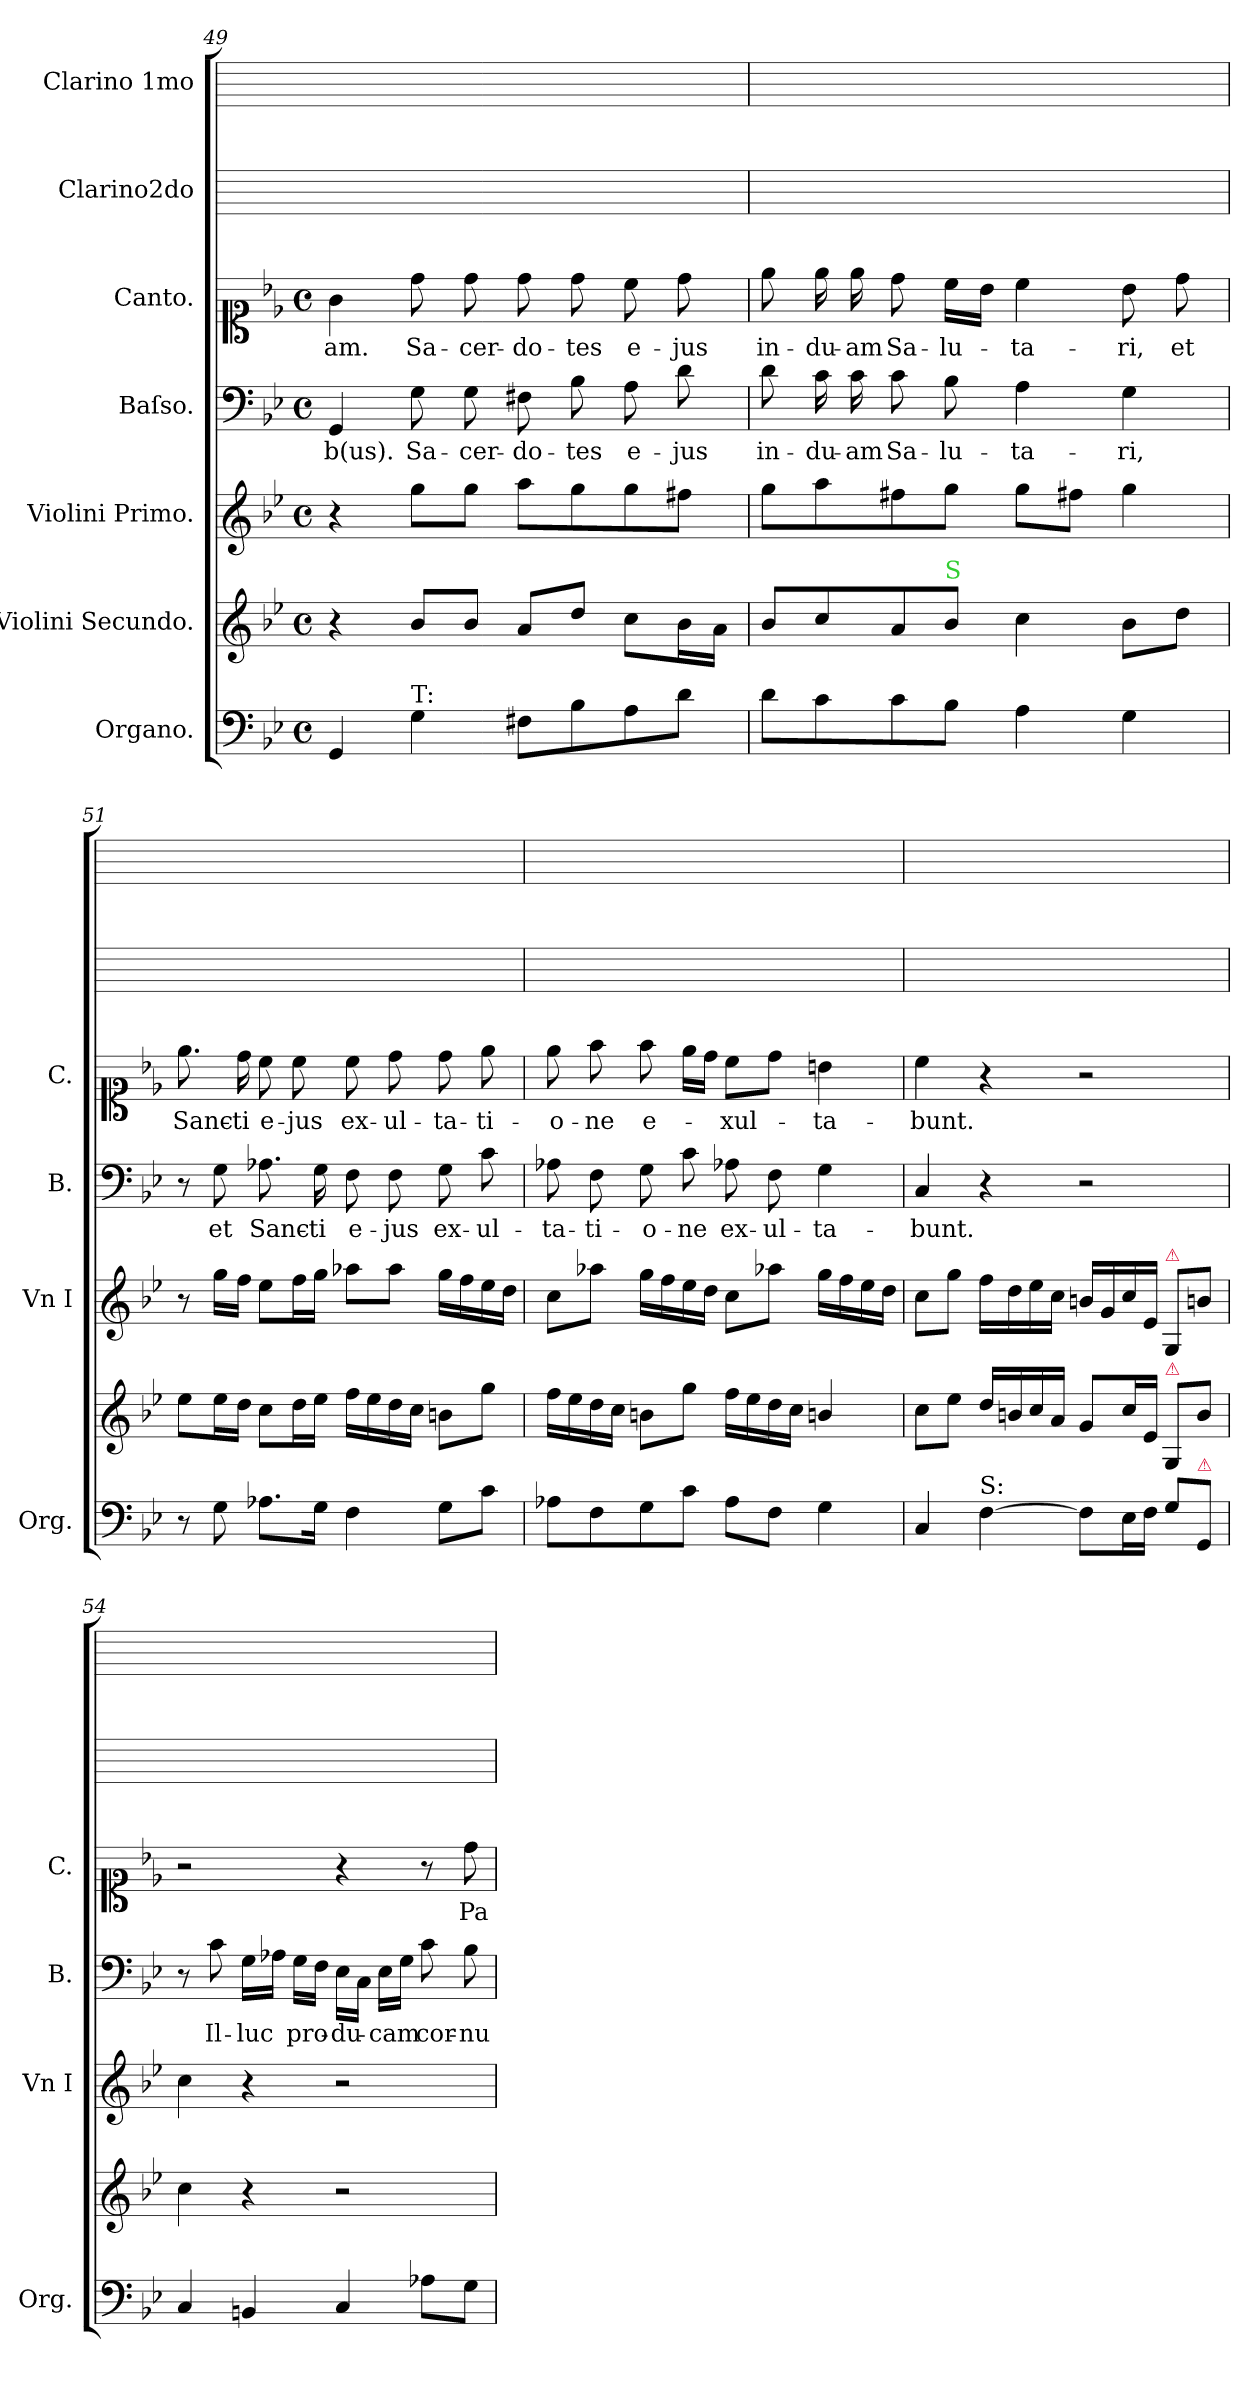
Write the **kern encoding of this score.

**kern	**kern	**kern	**kern	**text	**kern	**text	**kern	**kern
*part7	*part6	*part5	*part4	*part4	*part3	*part3	*part2	*part1
*staff7	*staff6	*staff5	*staff4	*staff4	*staff3	*staff3	*staff2	*staff1
*I"Organo.	*I"Violini Secundo.	*I"Violini Primo.	*I"Baſso.	*	*I"Canto.	*	*I"Clarino2do	*I"Clarino 1mo
*I'Org.	*	*I'Vn I	*I'B.	*	*I'C.	*	*	*
*clefF4	*clefG2	*clefG2	*clefF4	*	*clefC1	*	*	*
*k[b-e-]	*k[b-e-]	*k[b-e-]	*k[b-e-]	*	*k[b-e-]	*	*	*
*B-:	*B-:	*B-:	*B-:	*	*B-:	*	*	*
*M4/4	*M4/4	*M4/4	*M4/4	*	*M4/4	*	*	*
*met(c)	*met(c)	*met(c)	*met(c)	*	*met(c)	*	*	*
=49	=49	=49	=49	=49	=49	=49	=49	=49
4GG/	4r	4r	4GG/	-b(us).	4g\	-am.	1ryy	1ryy
!LO:TX:a:t=T&colon;	!	!	!	!	!	!	!	!
4G\	8b-/L	8gg\L	8G\	Sa-	8dd\	Sa-	.	.
.	8b-/J	8gg\J	8G\	-cer-	8dd\	-cer-	.	.
8F#X\L	8a/L	8aa\L	8F#X\	-do-	8dd\	-do-	.	.
8B-\	8dd/J	8gg\	8B-\	-tes	8dd\	-tes	.	.
8A\	8cc\L	8gg\	8A\	e-	8cc\	e-	.	.
8d\J	16b-\L	8ff#X\J	8d\	-jus	8dd\	-jus	.	.
.	16a\JJ	.	.	.	.	.	.	.
=50	=50	=50	=50	=50	=50	=50	=50	=50
8d\L	8b-/L	8gg\L	8d\	in-	8ee-\	in-	1ryy	1ryy
8c\	8cc/	8aa\	16c\	-du-	16ee-\	-du-	.	.
.	.	.	16c\	-am	16ee-\	-am	.	.
8c\	8a/	8ff#X\	8c\	Sa-	8dd\	Sa-	.	.
!	!LO:TX:a:color=limegreen:t=S	!	!	!	!	!	!	!
8B-\J	8b-/J	8gg\J	8B-\	-lu-	16cc\LL	-lu-	.	.
.	.	.	.	.	16b-\JJ	.	.	.
4A\	4cc\	8gg\L	4A\	-ta-	4cc\	-ta-	.	.
.	.	8ff#X\J	.	.	.	.	.	.
4G\	8b-\L	4gg\	4G\	-ri,	8b-\	-ri,	.	.
.	8dd\J	.	.	.	8dd\	et	.	.
=51	=51	=51	=51	=51	=51	=51	=51	=51
8r	8ee-\L	8r	8r	.	8.ee-\	Sanc-	1ryy	1ryy
8G\	16ee-\L	16gg\LL	8G\	et	.	.	.	.
.	16dd\JJ	16ff\JJ	.	.	16dd\	-ti	.	.
8.A-X\L	8cc\L	8ee-\L	8.A-X\	Sanc-	8cc\	e-	.	.
.	16dd\L	16ff\L	.	.	8cc\	-jus	.	.
16G\Jk	16ee-\JJ	16gg\JJ	16G\	-ti	.	.	.	.
4F\	16ff\LL	8aa-X\L	8F\	e-	8cc\	ex-	.	.
.	16ee-\	.	.	.	.	.	.	.
.	16dd\	8aa-\J	8F\	-jus	8dd\	-ul-	.	.
.	16cc\JJ	.	.	.	.	.	.	.
8G\L	8bn\L	16gg\LL	8G\	ex-	8dd\	-ta-	.	.
.	.	16ff\	.	.	.	.	.	.
8c\J	8gg\J	16ee-\	8c\	-ul-	8ee-\	-ti-	.	.
.	.	16dd\JJ	.	.	.	.	.	.
=52	=52	=52	=52	=52	=52	=52	=52	=52
8A-X\L	16ff\LL	8cc\L	8A-X\	-ta-	8ee-\	-o-	1ryy	1ryy
.	16ee-\	.	.	.	.	.	.	.
8F\	16dd\	8aa-X\J	8F\	-ti-	8ff\	-ne	.	.
.	16cc\JJ	.	.	.	.	.	.	.
8G\	8bn\L	16gg\LL	8G\	-o-	8ff\	e-	.	.
.	.	16ff\	.	.	.	.	.	.
8c\J	8gg\J	16ee-\	8c\	-ne	16ee-\LL	.	.	.
.	.	16dd\JJ	.	.	16dd\JJ	.	.	.
8A-\L	16ff\LL	8cc\L	8A-X\	ex-	8cc\L	-xul-	.	.
.	16ee-\	.	.	.	.	.	.	.
8F\J	16dd\	8aa-X\J	8F\	-ul-	8dd\J	.	.	.
.	16cc\JJ	.	.	.	.	.	.	.
4G\	4bn/	16gg\LL	4G\	-ta-	4bn\	-ta-	.	.
.	.	16ff\	.	.	.	.	.	.
.	.	16ee-\	.	.	.	.	.	.
.	.	16dd\JJ	.	.	.	.	.	.
=53	=53	=53	=53	=53	=53	=53	=53	=53
4C/	8cc\L	8cc\L	4C/	-bunt.	4cc\	-bunt.	1ryy	1ryy
.	8ee-\J	8gg\J	.	.	.	.	.	.
!LO:TX:a:t=S&colon;	!	!	!	!	!	!	!	!
[4F\	16dd/LL	16ff\LL	4r	.	4r	.	.	.
.	16bn/	16dd\	.	.	.	.	.	.
.	16cc/	16ee-\	.	.	.	.	.	.
.	16a/JJ	16cc\JJ	.	.	.	.	.	.
8F\L]	8g/L	16bn/LL	2r	.	2r	.	.	.
.	.	16g/	.	.	.	.	.	.
16E-\L	16cc/L	16cc/	.	.	.	.	.	.
16F\JJ	16e-/JJ	16e-/JJ	.	.	.	.	.	.
!	!	!LO:TX:a:color=crimson:t=⚠	!	!	!	!	!	!
!	!LO:TX:a:color=crimson:t=⚠	!	!	!	!	!	!	!
8G\L	8G/L	8G/L	.	.	.	.	.	.
!LO:TX:a:color=crimson:t=⚠	!	!	!	!	!	!	!	!
8GG/J	8b\J	8bn\J	.	.	.	.	.	.
=54	=54	=54	=54	=54	=54	=54	=54	=54
4C/	4cc\	4cc\	8r	.	2r	.	1ryy	1ryy
.	.	.	8c\	Il-	.	.	.	.
4BBn/	4r	4r	16G\LL	-luc	.	.	.	.
.	.	.	16A-X\JJ	.	.	.	.	.
.	.	.	16G\LL	pro-	.	.	.	.
.	.	.	16F\JJ	.	.	.	.	.
4C/	2r	2r	16E-\LL	-du-	4r	.	.	.
.	.	.	16C\JJ	.	.	.	.	.
.	.	.	16E-\LL	-cam	.	.	.	.
.	.	.	16G\JJ	.	.	.	.	.
8A-X\L	.	.	8c\	cor-	8r	.	.	.
8G\J	.	.	8B-\	-nu	8dd\	Pa-	.	.
=	=	=	=	=	=	=	=	=
*-	*-	*-	*-	*-	*-	*-	*-	*-
